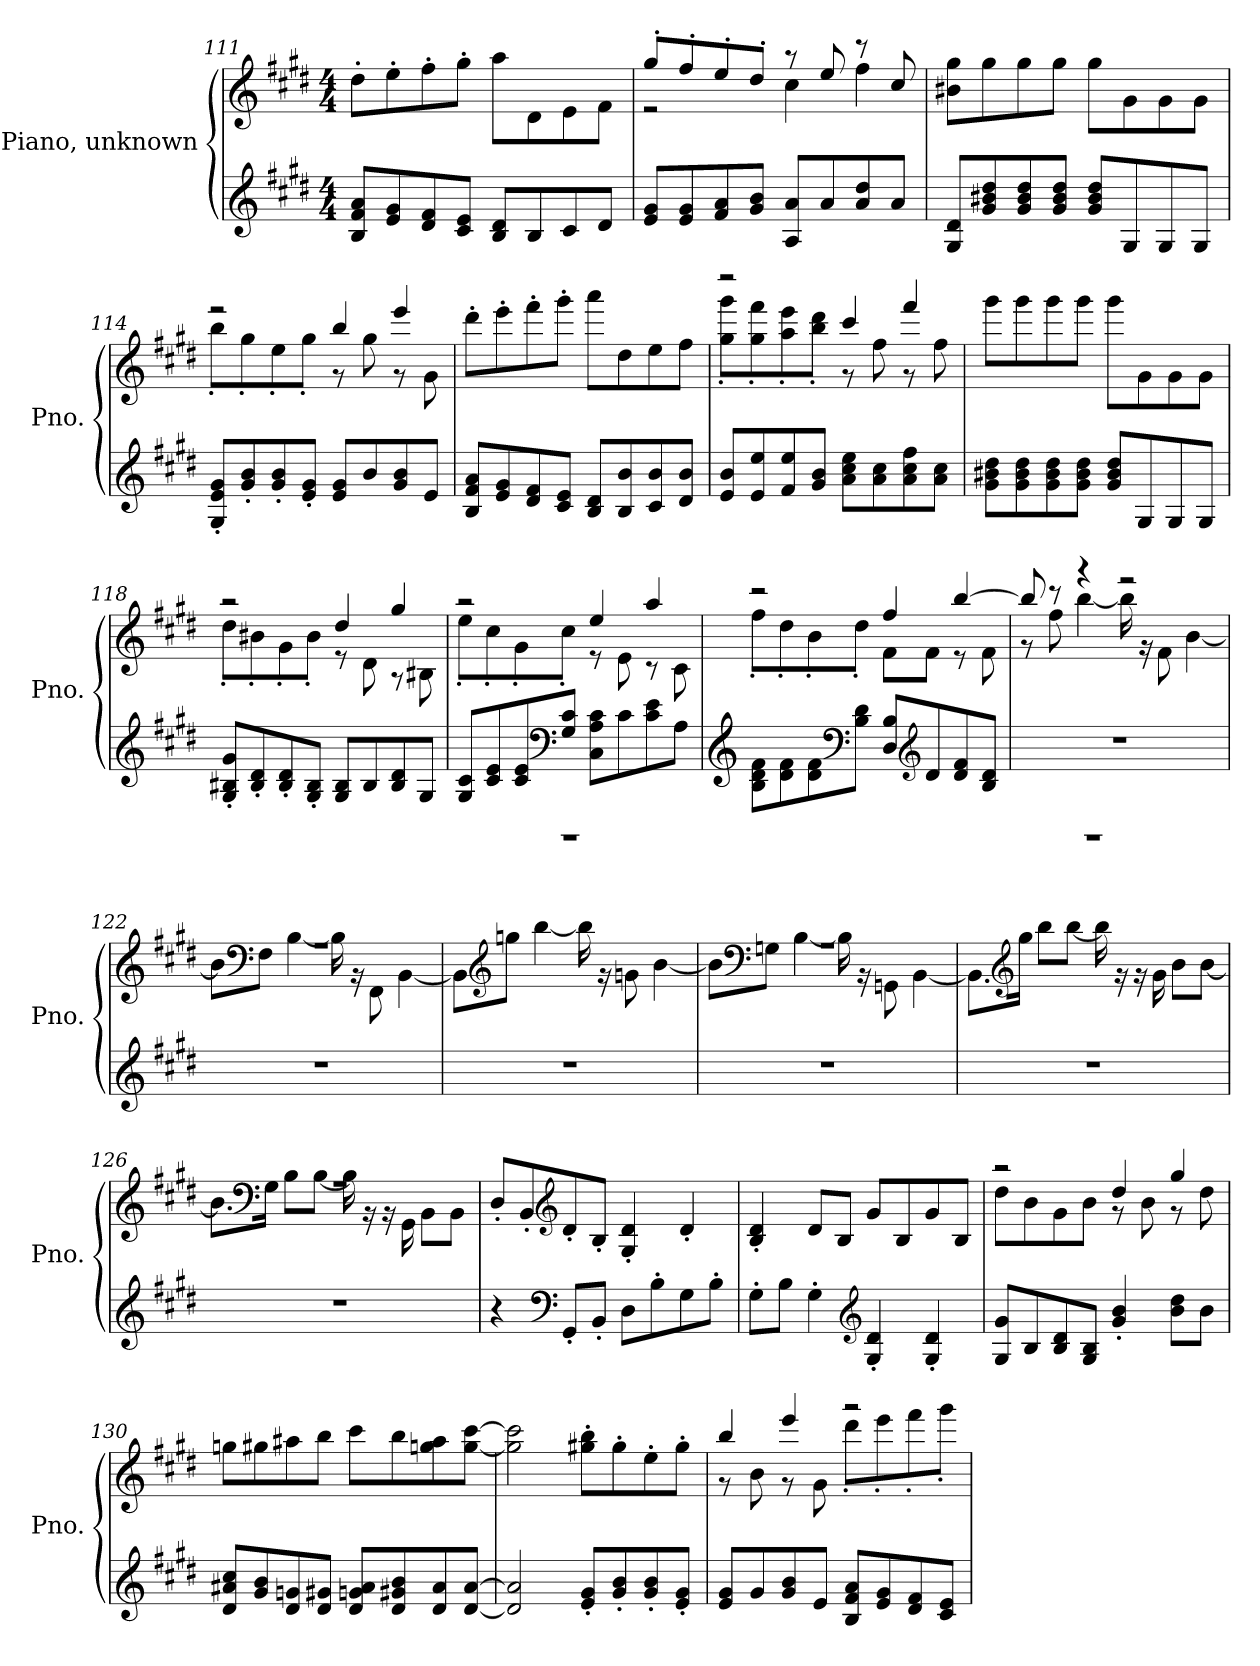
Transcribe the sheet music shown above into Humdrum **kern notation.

**kern	**kern
*part1	*part1
*staff2	*staff1
*I"Piano, unknown	*
*I'Pno.	*
*clefG2	*clefG2
*k[f#c#g#d#]	*k[f#c#g#d#]
*M4/4	*M4/4
=111	=111
8B/ 8f#/ 8a/L	8dd#'\L
8e/ 8g#/	8ee'\
8d#/ 8f#/	8ff#'\
8c#/ 8e/J	8gg#'\J
8B/ 8d#/L	8aa\L
8B/	8d#\
8c#/	8e\
8d#/J	8f#\J
!!LO:LB:g=z
=112	=112
*	*^
8e/ 8g#/L	8gg#'/L	2r
8e/ 8g#/	8ff#'/	.
8f#/ 8a/	8ee'/	.
8g#/ 8b/J	8dd#'/J	.
8A/ 8a/L	8r	4cc#\
8a/	8ee/	.
8a/ 8dd#/	8r	4ff#\
8a/J	8cc#/	.
*	*v	*v
=113	=113
8G#/ 8d#/L	8b#X\ 8gg#\L
8g#/ 8b#X/ 8dd#/	8gg#\
8g#/ 8b#/ 8dd#/	8gg#\
8g#/ 8b#/ 8dd#/J	8gg#\J
8g#/ 8b#/ 8dd#/L	8gg#\L
8G#/	8g#\
8G#/	8g#\
8G#/J	8g#\J
=114	=114
*	*^
8G#/' 8e/' 8g#/'L	2r	8bb'\L
8g#/' 8b/'	.	8gg#'\
8g#/' 8b/'	.	8ee'\
8e/' 8g#/'J	.	8gg#'\J
8e/ 8g#/L	4bb/	8r
8b/	.	8gg#\
8g#/ 8b/	4eee/	8r
8e/J	.	8g#\
*	*v	*v
=115	=115
8B/ 8f#/ 8a/L	8ddd#'\L
8e/ 8g#/	8eee'\
8d#/ 8f#/	8fff#'\
8c#/ 8e/J	8ggg#'\J
8B/ 8d#/L	8aaa\L
8B/ 8b/	8dd#\
8c#/ 8b/	8ee\
8d#/ 8b/J	8ff#\J
!!LO:LB:g=z
=116	=116
*	*^
8e/ 8b/L	2r	8gg#\' 8ggg#\'L
8e/ 8ee/	.	8gg#\' 8fff#\'
8f#/ 8ee/	.	8aa\' 8eee\'
8g#/ 8b/J	.	8bb\' 8ddd#\'J
8a\ 8cc#\ 8ee\L	4ccc#/	8r
8a\ 8cc#\	.	8ff#\
8a\ 8cc#\ 8ff#\	4fff#/	8r
8a\ 8cc#\J	.	8ff#\
*	*v	*v
=117	=117
8g#\ 8b#X\ 8dd#\L	8ggg#\L
8g#\ 8b#\ 8dd#\	8ggg#\
8g#\ 8b#\ 8dd#\	8ggg#\
8g#\ 8b#\ 8dd#\J	8ggg#\J
8g#/ 8b#/ 8dd#/L	8ggg#\L
8G#/	8g#\
8G#/	8g#\
8G#/J	8g#\J
=118	=118
*	*^
8G#/' 8B#X/' 8g#/'L	2r	8dd#'\L
8B#/' 8d#/'	.	8b#X'\
8B#/' 8d#/'	.	8g#'\
8G#/' 8B#/'J	.	8b#'\J
8G#/ 8B#/L	4dd#/	8r
8B#/	.	8d#\
8B#/ 8d#/	4gg#/	8r
8G#/J	.	8B#X\
!!LO:LB:g=z	!!
=119	=119	=119
8G#/ 8c#/L	2r	8ee'\L
8c#/ 8e/	.	8cc#'\
8c#/ 8e/	.	8g#'\
*clefF4	*	*
8G#/ 8c#/J	.	8cc#'\J
8C#\ 8A\ 8c#\L	4ee/	8r
8c#\	.	8e\
8c#\ 8e\	4aa/	8r
8A\J	.	8c#\
=120	=120	=120
*clefG2	*	*
8B\ 8d#\ 8f#\L	2r	8ff#'\L
8d#\ 8f#\	.	8dd#'\
8d#\ 8f#\	.	8b'\
*clefF4	*	*
8B\ 8d#\J	.	8dd#'\J
8D#/ 8B/L	4ff#/	8f#\L
*clefG2	*	*
8d#/	.	8f#\J
8d#/ 8f#/	[4bb/	8r
8B/ 8d#/J	.	8f#\
=121	=121	=121
1r	8bb/]	8r
.	8r	8ff#\
.	4r	[4bb\
.	2r	16bb\]
.	.	16r
.	.	8f#\
.	.	[4b\
!!LO:LB:g=z	!!
=122	=122	=122
1r	1r	8b\L]
*	*clefF4	*
.	.	8F#\J
.	.	[4B\
.	.	16B\]
.	.	16r
.	.	8FF#\
.	.	[4BB\
=123	=123	=123
1r	1r	8BB\L]
*	*clefG2	*
.	.	8ggn\J
.	.	[4bb\
.	.	16bb\]
.	.	16r
.	.	8gn\
.	.	[4b\
=124	=124	=124
1r	1r	8b\L]
*	*clefF4	*
.	.	8Gn\J
.	.	[4B\
.	.	16B\]
.	.	16r
.	.	8GGn\
.	.	[4BB\
!!LO:PB:g=z	!!
=125	=125	=125
1r	1r	8.BB\L]
*	*clefG2	*
.	.	16gg#\Jk
.	.	8bb\L
.	.	[8bb\J
.	.	16bb\]
.	.	16r
.	.	16r
.	.	16g#\
.	.	8b\L
.	.	[8b\J
=126	=126	=126
1r	1r	8.b\L]
*	*clefF4	*
.	.	16G#\Jk
.	.	8B\L
.	.	[8B\J
.	.	16B\]
.	.	16r
.	.	16r
.	.	16GG#\
.	.	8BB\L
.	.	8BB\J
*	*v	*v
=127	=127
4r	8D#'/L
.	8BB'/
*clefF4	*clefG2
8GG#'/L	8d#'/
8BB'/J	8B'/J
8D#\L	4G#/' 4d#/'
8B'\	.
8G#\	4d#'/
8B'\J	.
!!LO:LB:g=z
=128	=128
8G#'\L	4B/' 4d#/'
8B\J	.
4G#'\	8d#/L
.	8B/J
*clefG2	*
4G#/' 4d#/'	8g#/L
.	8B/
4G#/' 4d#/'	8g#/
.	8B/J
=129	=129
*	*^
8G#/ 8g#/L	2r	8dd#\L
8B/	.	8b\
8B/ 8d#/	.	8g#\
8G#/ 8B/J	.	8b\J
4g#/' 4b/'	4dd#/	8r
.	.	8b\
8b\ 8dd#\L	4gg#/	8r
8b\J	.	8dd#\
*	*v	*v
=130	=130
8d#/ 8a#X/ 8cc#/L	8ggn\L
8g#/ 8b/	8gg#X\
8d#/ 8gn/	8aa#X\
8d#/ 8g#X/J	8bb\J
8d#/ 8gn/ 8a#/L	8ccc#\L
8d#/ 8g#X/ 8b/	8bb\
8d#/ 8a#/	8ggn\ 8aa#\
[8d#/ [8a#/J	[8gg\ [8ccc#\J
=131	=131
2d#/] 2a#/]	2gg\] 2ccc#\]
8e/' 8g#/'L	8gg#X\' 8bb\'L
8g#/' 8b/'	8gg#'\
8g#/' 8b/'	8ee'\
8e/' 8g#/'J	8gg#'\J
!!LO:LB:g=z
=132	=132
*	*^
8e/ 8g#/L	4bb/	8r
8g#/	.	8b\
8g#/ 8b/	4eee/	8r
8e/J	.	8g#\
8B/ 8f#/ 8a/L	2r	8ddd#'\L
8e/ 8g#/	.	8eee'\
8d#/ 8f#/	.	8fff#'\
8c#/ 8e/J	.	8ggg#'\J
*	*v	*v
=	=
*-	*-
